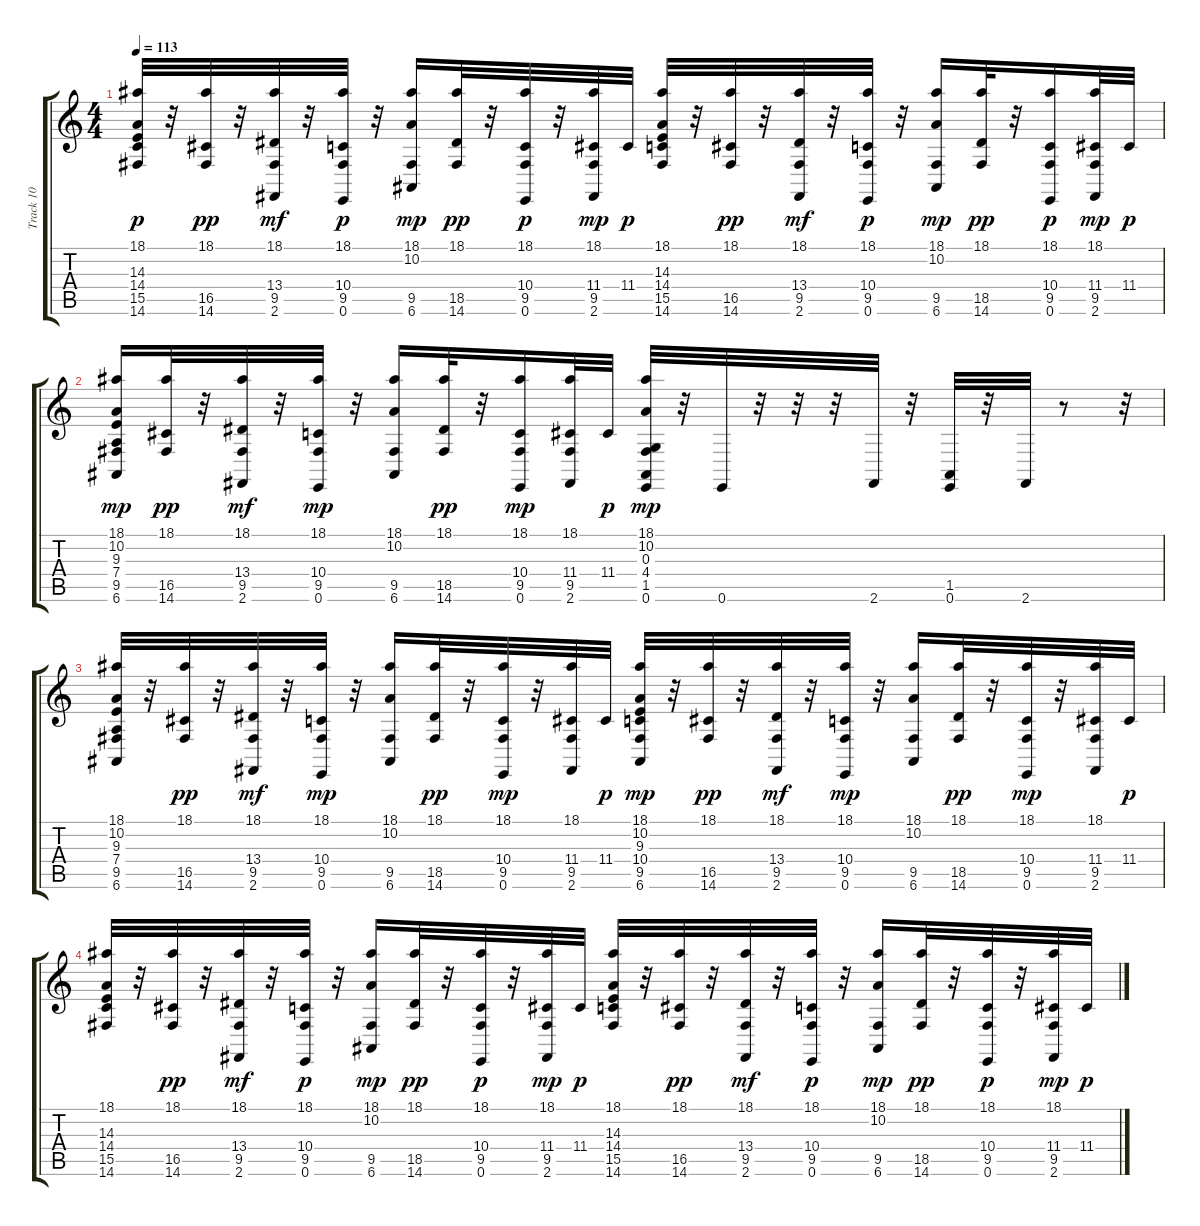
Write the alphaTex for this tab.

\track ("Track 10" "Track 10") {instrument synthdrum}
\staff {score tabs}
\tuning (E4 B3 G3 D3 A2 E2) {hide}
\ts (4 4)
\tempo 113
\clef g2
\ks c
(18.1 14.3 14.4 15.5 14.6).32{dy p} r.32 (18.1 16.5 14.6).32{dy pp} r.32 (18.1 13.4 9.5 2.6).32{dy mf} r.32 (18.1 10.4 9.5 0.6).32{dy p} r.32 (18.1 10.2 9.5 6.6).16{dy mp} (18.1 18.5 14.6).32{dy pp} r.32 (18.1 10.4 9.5 0.6).32{dy p} r.32 (18.1 11.4 9.5 2.6).32{dy mp} 11.4.32{dy p} (18.1 14.3 14.4 15.5 14.6).32 r.32 (18.1 16.5 14.6).32{dy pp} r.32 (18.1 13.4 9.5 2.6).32{dy mf} r.32 (18.1 10.4 9.5 0.6).32{dy p} r.32 (18.1 10.2 9.5 6.6).16{dy mp} (18.1 18.5 14.6).32{dy pp} r.32 (18.1 10.4 9.5 0.6).16{dy p} (18.1 11.4 9.5 2.6).32{dy mp} 11.4.32{dy p} |
(18.1 10.2 9.3 7.4 9.5 6.6).16{dy mp} (18.1 16.5 14.6).32{dy pp} r.32 (18.1 13.4 9.5 2.6).32{dy mf} r.32 (18.1 10.4 9.5 0.6).32{dy mp} r.32 (18.1 10.2 9.5 6.6).16 (18.1 18.5 14.6).32{dy pp} r.32 (18.1 10.4 9.5 0.6).16{dy mp} (18.1 11.4 9.5 2.6).32 11.4.32{dy p} (18.1 10.2 0.3 4.4 1.5 0.6).32{dy mp} r.32 0.6.32 r.32 r.32 r.32 2.6.32 r.32 (1.5 0.6).32 r.32 2.6.32 r.8 r.32 |
(18.1 10.2 9.3 7.4 9.5 6.6).32 r.32 (18.1 16.5 14.6).32{dy pp} r.32 (18.1 13.4 9.5 2.6).32{dy mf} r.32 (18.1 10.4 9.5 0.6).32{dy mp} r.32 (18.1 10.2 9.5 6.6).16 (18.1 18.5 14.6).32{dy pp} r.32 (18.1 10.4 9.5 0.6).32{dy mp} r.32 (18.1 11.4 9.5 2.6).32 11.4.32{dy p} (18.1 10.2 9.3 10.4 9.5 6.6).32{dy mp} r.32 (18.1 16.5 14.6).32{dy pp} r.32 (18.1 13.4 9.5 2.6).32{dy mf} r.32 (18.1 10.4 9.5 0.6).32{dy mp} r.32 (18.1 10.2 9.5 6.6).16 (18.1 18.5 14.6).32{dy pp} r.32 (18.1 10.4 9.5 0.6).32{dy mp} r.32 (18.1 11.4 9.5 2.6).32 11.4.32{dy p} |
(18.1 14.3 14.4 15.5 14.6).32 r.32 (18.1 16.5 14.6).32{dy pp} r.32 (18.1 13.4 9.5 2.6).32{dy mf} r.32 (18.1 10.4 9.5 0.6).32{dy p} r.32 (18.1 10.2 9.5 6.6).16{dy mp} (18.1 18.5 14.6).32{dy pp} r.32 (18.1 10.4 9.5 0.6).32{dy p} r.32 (18.1 11.4 9.5 2.6).32{dy mp} 11.4.32{dy p} (18.1 14.3 14.4 15.5 14.6).32 r.32 (18.1 16.5 14.6).32{dy pp} r.32 (18.1 13.4 9.5 2.6).32{dy mf} r.32 (18.1 10.4 9.5 0.6).32{dy p} r.32 (18.1 10.2 9.5 6.6).16{dy mp} (18.1 18.5 14.6).32{dy pp} r.32 (18.1 10.4 9.5 0.6).32{dy p} r.32 (18.1 11.4 9.5 2.6).32{dy mp} 11.4.32{dy p}
